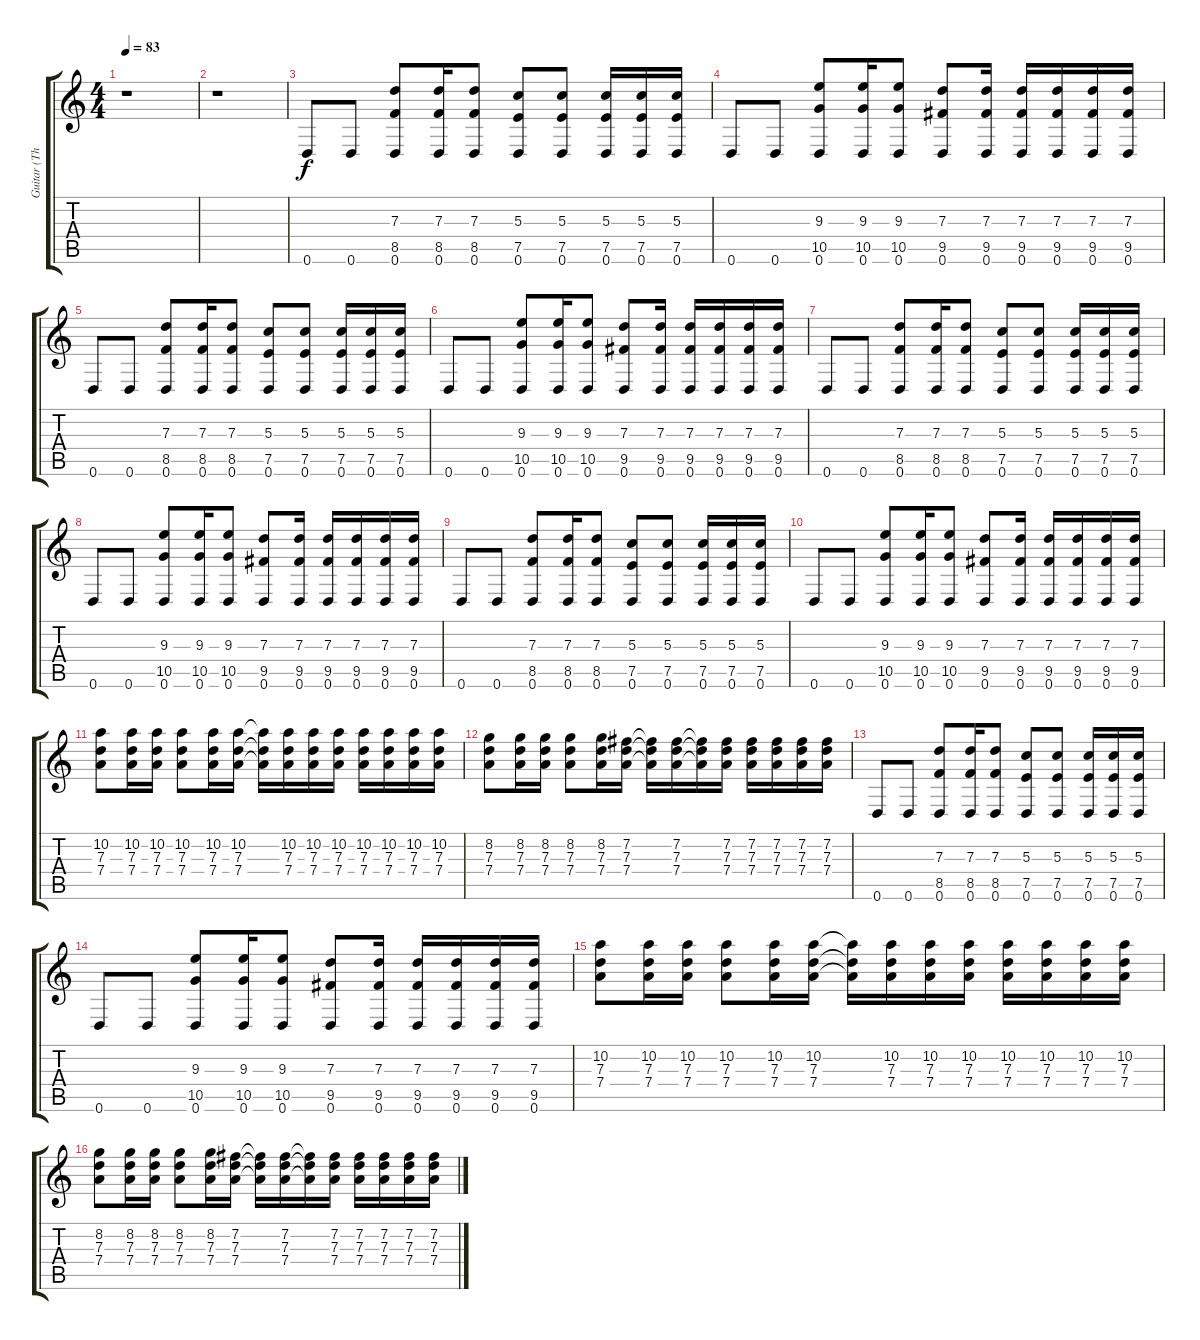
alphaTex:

\track ("Guitar (Thom)" "Guitar (Th") {instrument electricguitarclean}
\staff {score tabs}
\tuning (E4 B3 G3 D3 A2 D2) {hide}
\ts (4 4)
\tempo 83
\clef g2
\ks c
r.1{dy f} |
r.1 |
0.6.8 0.6.8 (7.3 8.5 0.6).8 (7.3 8.5 0.6).16 (7.3 8.5 0.6).8 (5.3 7.5 0.6).8 (5.3 7.5 0.6).8 (5.3 7.5 0.6).16 (5.3 7.5 0.6).16 (5.3 7.5 0.6).16 |
0.6.8 0.6.8 (9.3 10.5 0.6).8 (9.3 10.5 0.6).16 (9.3 10.5 0.6).8 (7.3 9.5 0.6).8 (7.3 9.5 0.6).16 (7.3 9.5 0.6).16 (7.3 9.5 0.6).16 (7.3 9.5 0.6).16 (7.3 9.5 0.6).16 |
0.6.8 0.6.8 (7.3 8.5 0.6).8 (7.3 8.5 0.6).16 (7.3 8.5 0.6).8 (5.3 7.5 0.6).8 (5.3 7.5 0.6).8 (5.3 7.5 0.6).16 (5.3 7.5 0.6).16 (5.3 7.5 0.6).16 |
0.6.8 0.6.8 (9.3 10.5 0.6).8 (9.3 10.5 0.6).16 (9.3 10.5 0.6).8 (7.3 9.5 0.6).8 (7.3 9.5 0.6).16 (7.3 9.5 0.6).16 (7.3 9.5 0.6).16 (7.3 9.5 0.6).16 (7.3 9.5 0.6).16 |
0.6.8 0.6.8 (7.3 8.5 0.6).8 (7.3 8.5 0.6).16 (7.3 8.5 0.6).8 (5.3 7.5 0.6).8 (5.3 7.5 0.6).8 (5.3 7.5 0.6).16 (5.3 7.5 0.6).16 (5.3 7.5 0.6).16 |
0.6.8 0.6.8 (9.3 10.5 0.6).8 (9.3 10.5 0.6).16 (9.3 10.5 0.6).8 (7.3 9.5 0.6).8 (7.3 9.5 0.6).16 (7.3 9.5 0.6).16 (7.3 9.5 0.6).16 (7.3 9.5 0.6).16 (7.3 9.5 0.6).16 |
0.6.8 0.6.8 (7.3 8.5 0.6).8 (7.3 8.5 0.6).16 (7.3 8.5 0.6).8 (5.3 7.5 0.6).8 (5.3 7.5 0.6).8 (5.3 7.5 0.6).16 (5.3 7.5 0.6).16 (5.3 7.5 0.6).16 |
0.6.8 0.6.8 (9.3 10.5 0.6).8 (9.3 10.5 0.6).16 (9.3 10.5 0.6).8 (7.3 9.5 0.6).8 (7.3 9.5 0.6).16 (7.3 9.5 0.6).16 (7.3 9.5 0.6).16 (7.3 9.5 0.6).16 (7.3 9.5 0.6).16 |
(10.2 7.3 7.4).8 (10.2 7.3 7.4).16 (10.2 7.3 7.4).16 (10.2 7.3 7.4).8 (10.2 7.3 7.4).16 (10.2 7.3 7.4).16 (10.2{t} 7.3{t} 7.4{t}).16 (10.2 7.3 7.4).16 (10.2 7.3 7.4).16 (10.2 7.3 7.4).16 (10.2 7.3 7.4).16 (10.2 7.3 7.4).16 (10.2 7.3 7.4).16 (10.2 7.3 7.4).16 |
(8.2 7.3 7.4).8 (8.2 7.3 7.4).16 (8.2 7.3 7.4).16 (8.2 7.3 7.4).8 (8.2 7.3 7.4).16 (7.2 7.3 7.4).16 (7.2{t} 7.3{t} 7.4{t}).16 (7.2 7.3 7.4).16 (7.2{t} 7.3{t} 7.4{t}).16 (7.2 7.3 7.4).16 (7.2 7.3 7.4).16 (7.2 7.3 7.4).16 (7.2 7.3 7.4).16 (7.2 7.3 7.4).16 |
0.6.8 0.6.8 (7.3 8.5 0.6).8 (7.3 8.5 0.6).16 (7.3 8.5 0.6).8 (5.3 7.5 0.6).8 (5.3 7.5 0.6).8 (5.3 7.5 0.6).16 (5.3 7.5 0.6).16 (5.3 7.5 0.6).16 |
0.6.8 0.6.8 (9.3 10.5 0.6).8 (9.3 10.5 0.6).16 (9.3 10.5 0.6).8 (7.3 9.5 0.6).8 (7.3 9.5 0.6).16 (7.3 9.5 0.6).16 (7.3 9.5 0.6).16 (7.3 9.5 0.6).16 (7.3 9.5 0.6).16 |
(10.2 7.3 7.4).8 (10.2 7.3 7.4).16 (10.2 7.3 7.4).16 (10.2 7.3 7.4).8 (10.2 7.3 7.4).16 (10.2 7.3 7.4).16 (10.2{t} 7.3{t} 7.4{t}).16 (10.2 7.3 7.4).16 (10.2 7.3 7.4).16 (10.2 7.3 7.4).16 (10.2 7.3 7.4).16 (10.2 7.3 7.4).16 (10.2 7.3 7.4).16 (10.2 7.3 7.4).16 |
(8.2 7.3 7.4).8 (8.2 7.3 7.4).16 (8.2 7.3 7.4).16 (8.2 7.3 7.4).8 (8.2 7.3 7.4).16 (7.2 7.3 7.4).16 (7.2{t} 7.3{t} 7.4{t}).16 (7.2 7.3 7.4).16 (7.2{t} 7.3{t} 7.4{t}).16 (7.2 7.3 7.4).16 (7.2 7.3 7.4).16 (7.2 7.3 7.4).16 (7.2 7.3 7.4).16 (7.2 7.3 7.4).16
